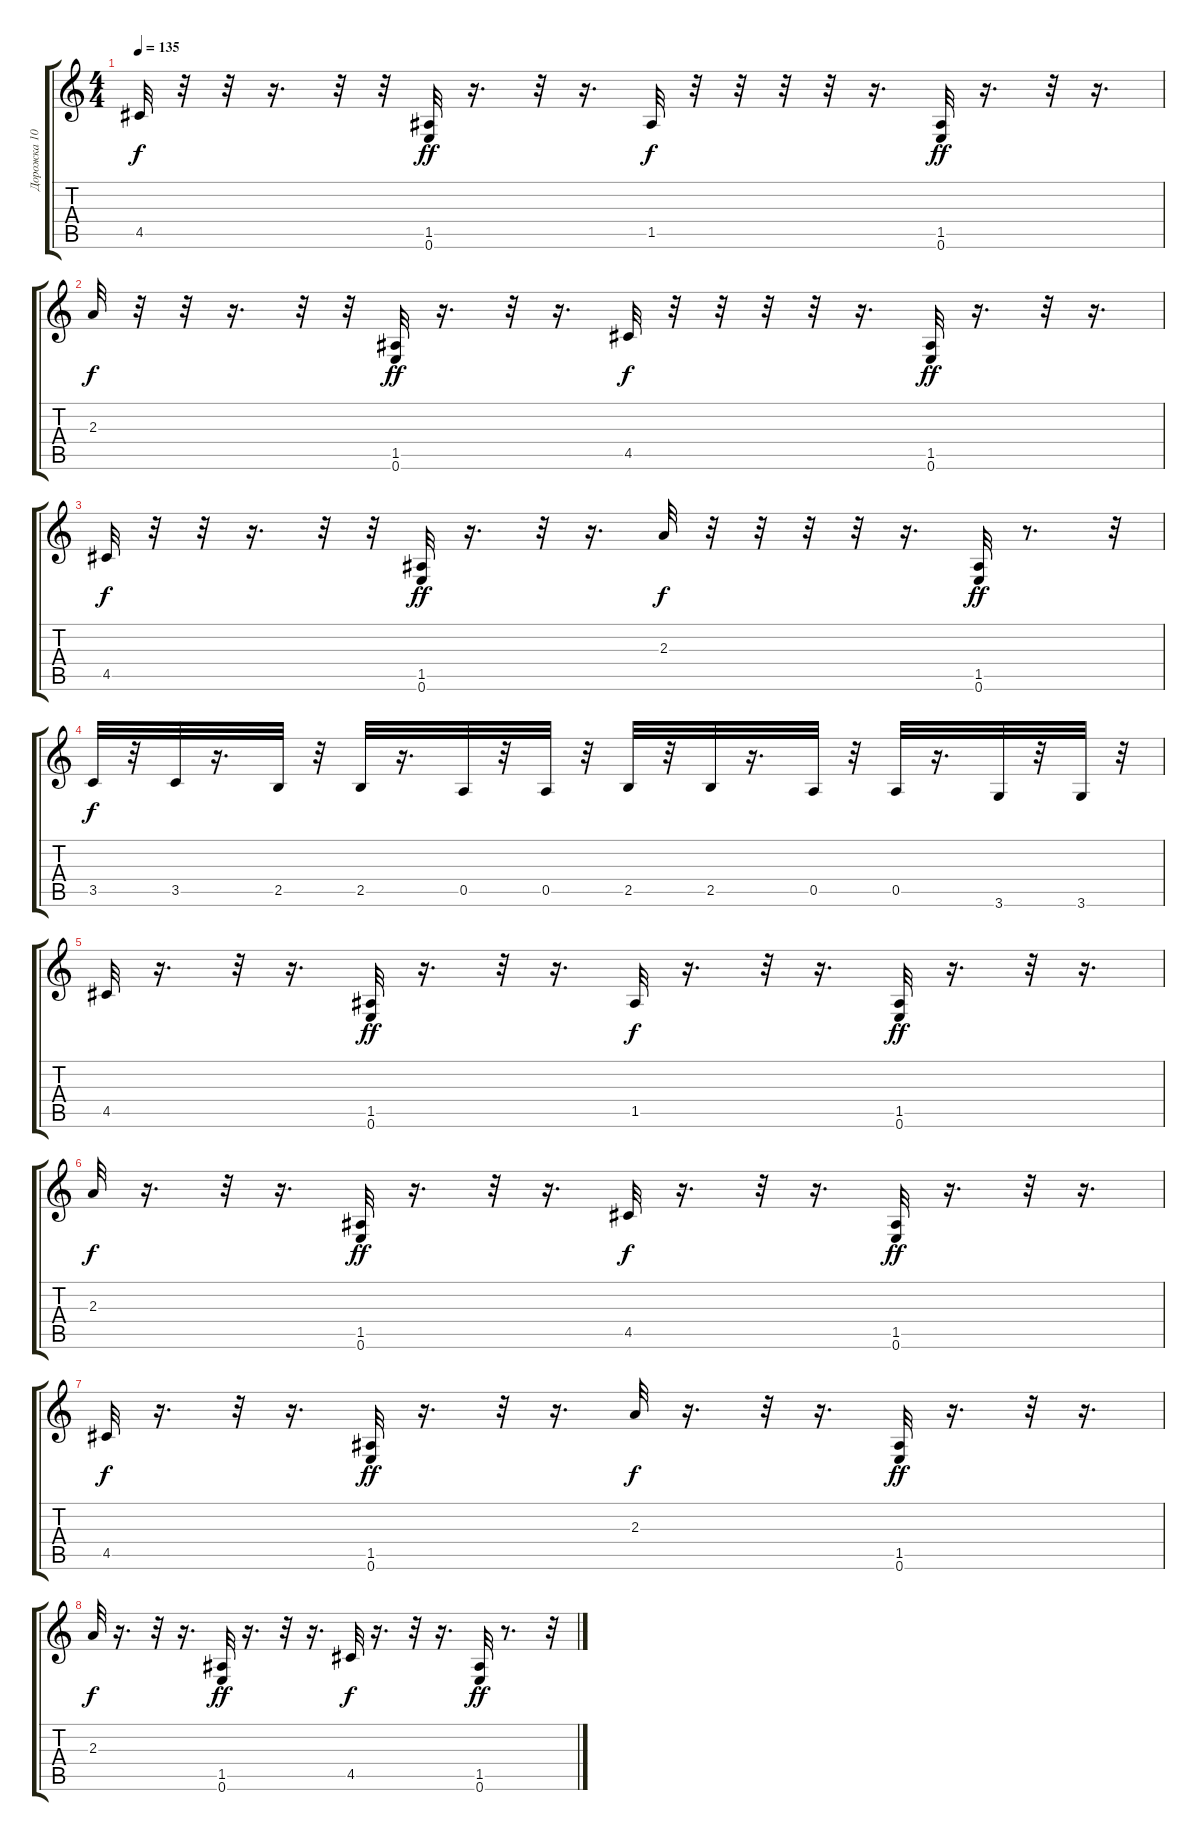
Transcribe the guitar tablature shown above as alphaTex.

\track ("Дорожка 10" "Дорожка 10") {instrument acousticguitarnylon}
\staff {score tabs}
\tuning (E4 B3 G3 D3 A2 E2) {hide}
\ts (4 4)
\tempo 135
\clef g2
\ks c
4.5.32{dy f} r.32 r.32 r.16{d} r.32 r.32 (1.5 0.6).32{dy ff} r.16{d} r.32 r.16{d} 1.5.32{dy f} r.32 r.32 r.32 r.32 r.16{d} (1.5 0.6).32{dy ff} r.16{d} r.32 r.16{d} |
2.3.32{dy f} r.32 r.32 r.16{d} r.32 r.32 (1.5 0.6).32{dy ff} r.16{d} r.32 r.16{d} 4.5.32{dy f} r.32 r.32 r.32 r.32 r.16{d} (1.5 0.6).32{dy ff} r.16{d} r.32 r.16{d} |
4.5.32{dy f} r.32 r.32 r.16{d} r.32 r.32 (1.5 0.6).32{dy ff} r.16{d} r.32 r.16{d} 2.3.32{dy f} r.32 r.32 r.32 r.32 r.16{d} (1.5 0.6).32{dy ff} r.8{d} r.32 |
3.5.32{dy f} r.32 3.5.32 r.16{d} 2.5.32 r.32 2.5.32 r.16{d} 0.5.32 r.32 0.5.32 r.32 2.5.32 r.32 2.5.32 r.16{d} 0.5.32 r.32 0.5.32 r.16{d} 3.6.32 r.32 3.6.32 r.32 |
4.5.32 r.16{d} r.32 r.16{d} (1.5 0.6).32{dy ff} r.16{d} r.32 r.16{d} 1.5.32{dy f} r.16{d} r.32 r.16{d} (1.5 0.6).32{dy ff} r.16{d} r.32 r.16{d} |
2.3.32{dy f} r.16{d} r.32 r.16{d} (1.5 0.6).32{dy ff} r.16{d} r.32 r.16{d} 4.5.32{dy f} r.16{d} r.32 r.16{d} (1.5 0.6).32{dy ff} r.16{d} r.32 r.16{d} |
4.5.32{dy f} r.16{d} r.32 r.16{d} (1.5 0.6).32{dy ff} r.16{d} r.32 r.16{d} 2.3.32{dy f} r.16{d} r.32 r.16{d} (1.5 0.6).32{dy ff} r.16{d} r.32 r.16{d} |
2.3.32{dy f} r.16{d} r.32 r.16{d} (1.5 0.6).32{dy ff} r.16{d} r.32 r.16{d} 4.5.32{dy f} r.16{d} r.32 r.16{d} (1.5 0.6).32{dy ff} r.8{d} r.32
